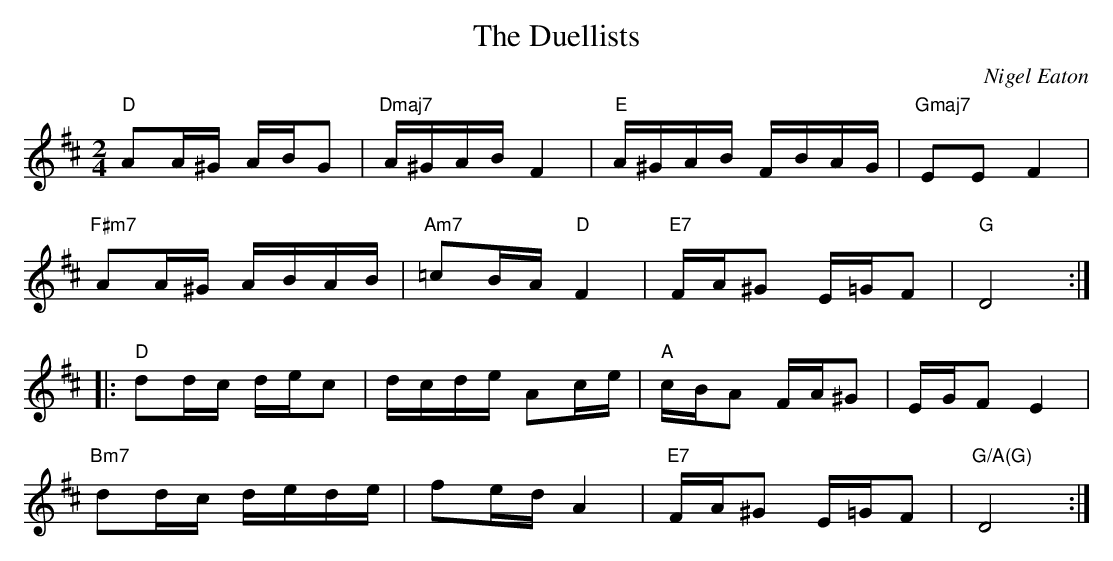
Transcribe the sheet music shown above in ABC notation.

X:1
T:The Duellists
C:Nigel Eaton
L:1/16
M:2/4
K:D major
"D"A2A^G ABG2|"Dmaj7"A^GAB F4|"E"A^GAB FBAG|"Gmaj7"E2E2 F4|
"F#m7"A2A^G ABAB|"Am7"=c2BA "D"F4|"E7"FA^G2 E=GF2|"G"D8:|
|:"D"d2dc dec2|dcde A2ce|"A"cBA2 FA^G2|EGF2 E4|
"Bm7"d2dc dede|f2ed A4|"E7"FA^G2 E=GF2|"G/A(G)"D8:|
